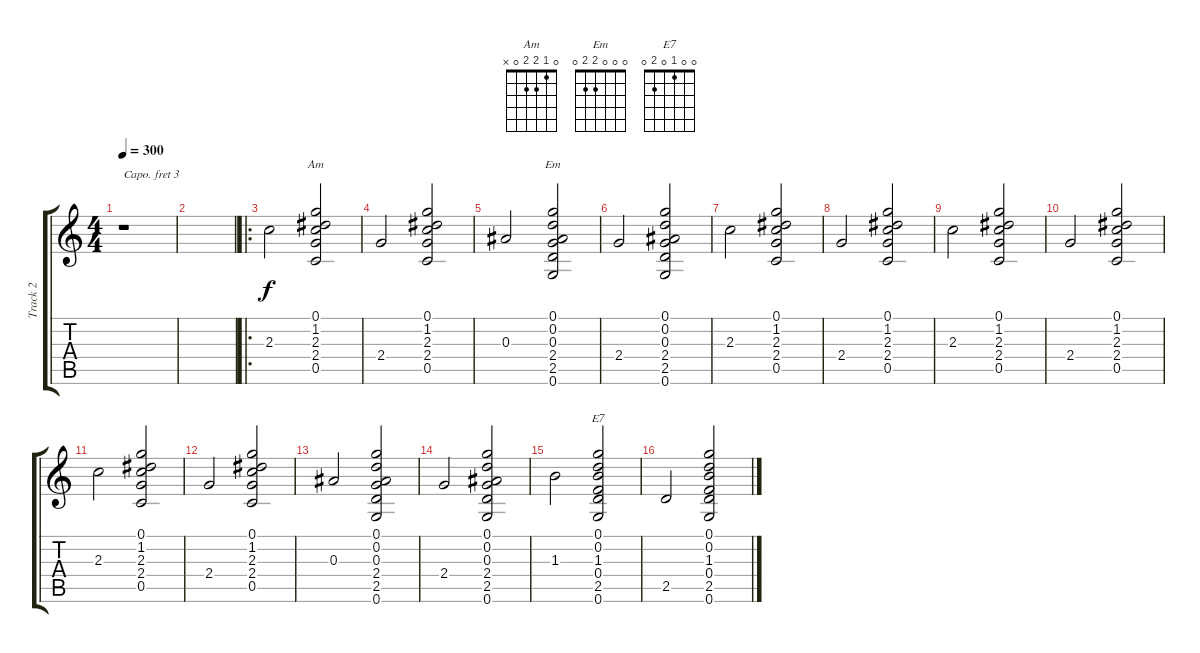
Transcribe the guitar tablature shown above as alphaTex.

\track ("Track 2" "Track 2") {instrument acousticguitarsteel}
\staff {score tabs}
\capo 3
\tuning (E4 B3 G3 D3 A2 E2) {hide}
\chord ("Am" 0 1 2 2 0 x)
\chord ("Em" 0 0 0 2 2 0)
\chord ("E7" 0 0 1 0 2 0)
\ts (4 4)
\tempo 300
\clef g2
\ks c
r.1{dy f instrument acousticguitarsteel} |
|
\ro
2.3.2 (0.1 1.2 2.3 2.4 0.5).2{ch "Am"} |
2.4.2 (0.1 1.2 2.3 2.4 0.5).2 |
0.3.2 (0.1 0.2 0.3 2.4 2.5 0.6).2{ch "Em"} |
2.4.2 (0.1 0.2 0.3 2.4 2.5 0.6).2 |
2.3.2 (0.1 1.2 2.3 2.4 0.5).2 |
2.4.2 (0.1 1.2 2.3 2.4 0.5).2 |
2.3.2 (0.1 1.2 2.3 2.4 0.5).2 |
2.4.2 (0.1 1.2 2.3 2.4 0.5).2 |
2.3.2 (0.1 1.2 2.3 2.4 0.5).2 |
2.4.2 (0.1 1.2 2.3 2.4 0.5).2 |
0.3.2 (0.1 0.2 0.3 2.4 2.5 0.6).2 |
2.4.2 (0.1 0.2 0.3 2.4 2.5 0.6).2 |
1.3.2 (0.1 0.2 1.3 0.4 2.5 0.6).2{ch "E7"} |
2.5.2 (0.1 0.2 1.3 0.4 2.5 0.6).2
